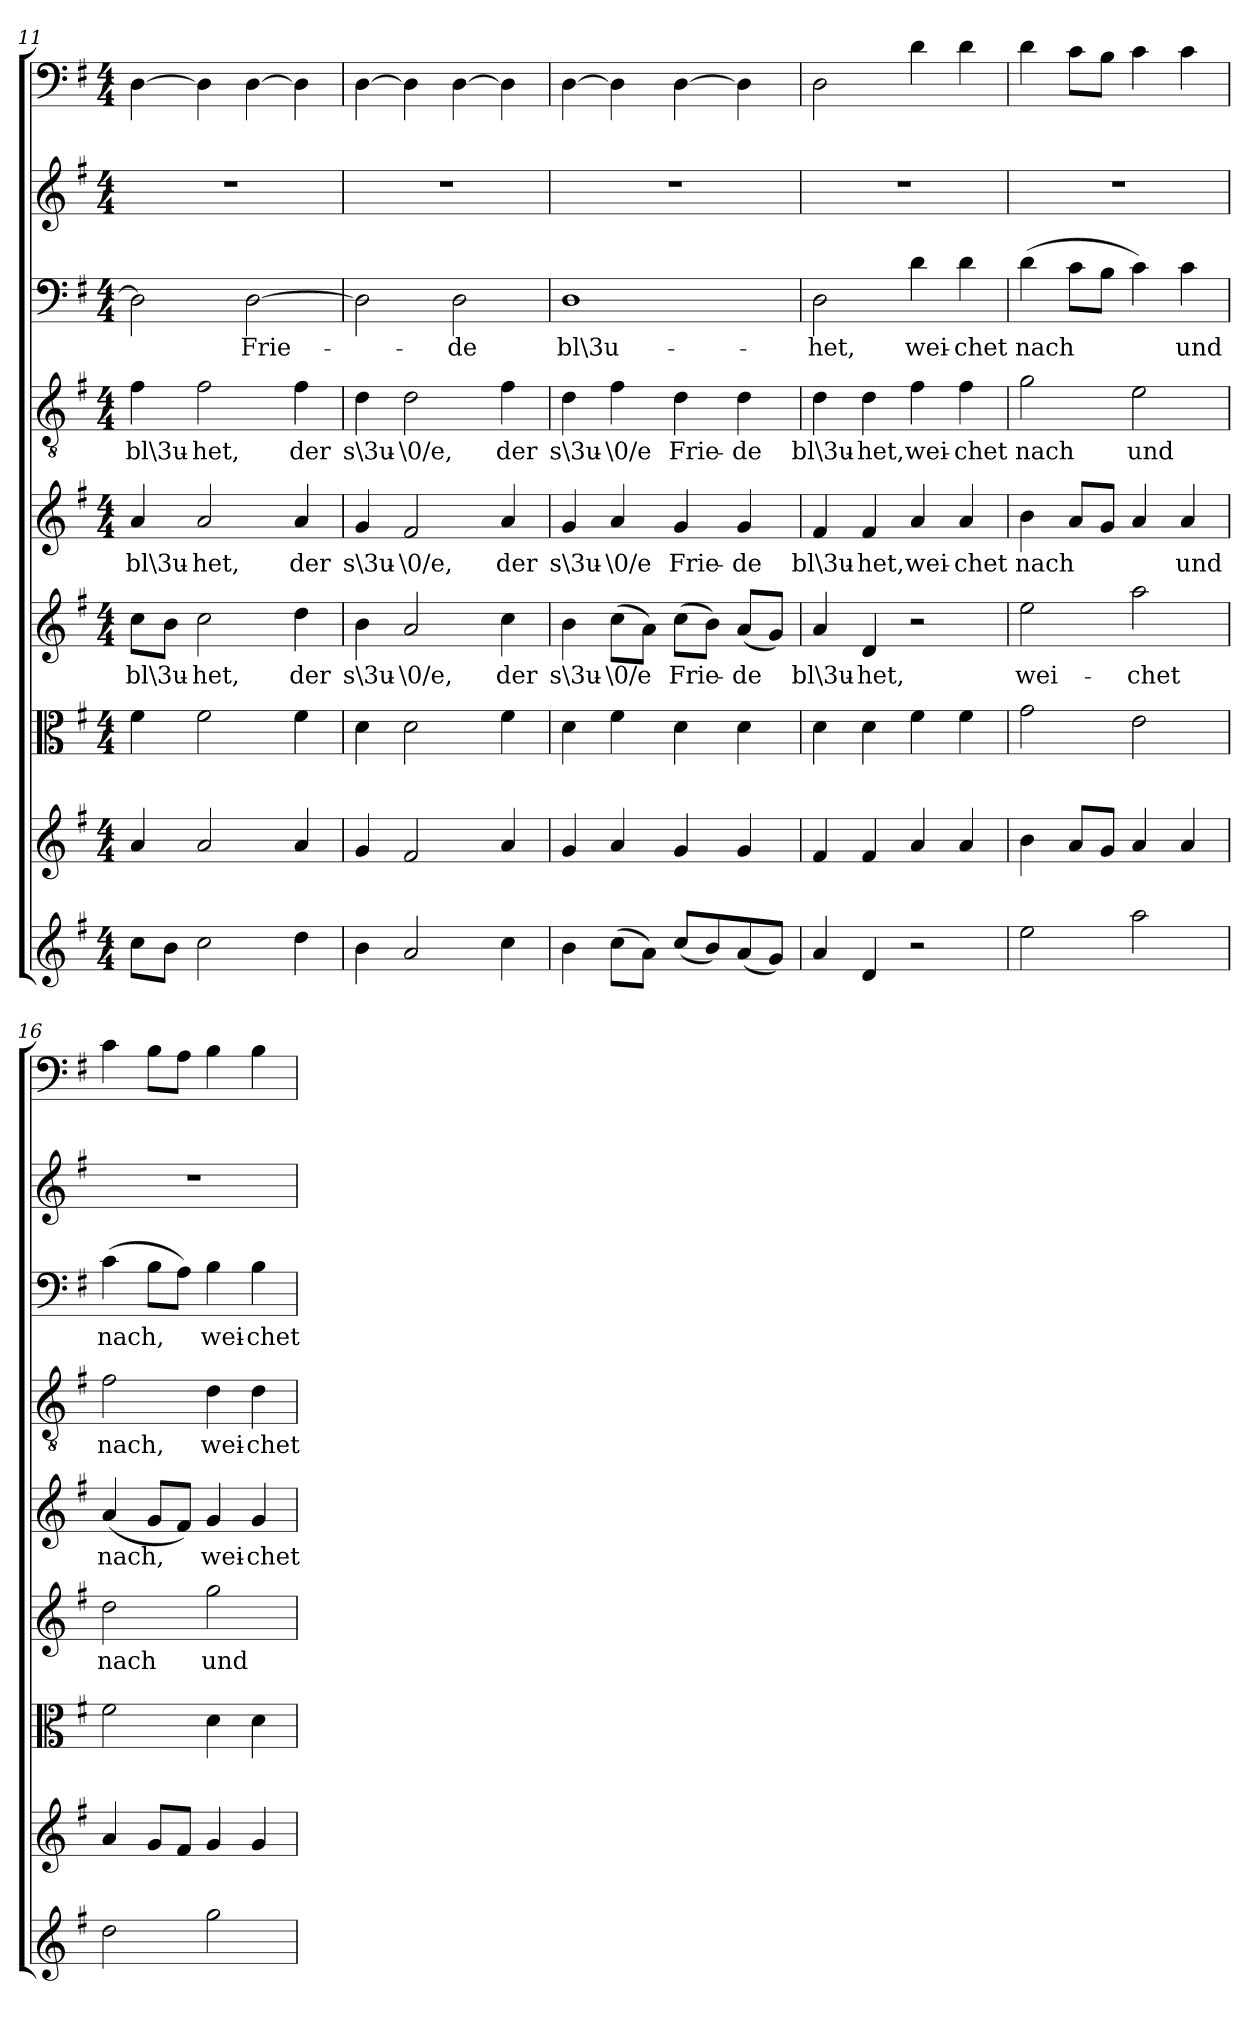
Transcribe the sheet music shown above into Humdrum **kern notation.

**kern	**kern	**kern	**kern	**text	**kern	**text	**kern	**text	**kern	**text	**kern	**kern
*part9	*part8	*part7	*part6	*part6	*part5	*part5	*part4	*part4	*part3	*part3	*part2	*part1
*staff9	*staff8	*staff7	*staff6	*staff6	*staff5	*staff5	*staff4	*staff4	*staff3	*staff3	*staff2	*staff1
*clefG2	*clefG2	*clefC3	*clefG2	*	*clefG2	*	*clefGv2	*	*clefF4	*	*clefG2	*clefF4
*k[f#]	*k[f#]	*k[f#]	*k[f#]	*	*k[f#]	*	*k[f#]	*	*k[f#]	*	*k[f#]	*k[f#]
*G:	*G:	*G:	*G:	*	*G:	*	*G:	*	*G:	*	*G:	*G:
*M4/4	*M4/4	*M4/4	*M4/4	*	*M4/4	*	*M4/4	*	*M4/4	*	*M4/4	*M4/4
=11	=11	=11	=11	=11	=11	=11	=11	=11	=11	=11	=11	=11
8cc\L	4a/	4f#\	8cc\L	bl\3u-	4a/	bl\3u-	4f#\	bl\3u-	2D\]	.	1r	[4D\
8b\J	.	.	8b\J	.	.	.	.	.	.	.	.	.
2cc\	2a/	2f#\	2cc\	-het,	2a/	-het,	2f#\	-het,	.	.	.	4D\]
.	.	.	.	.	.	.	.	.	[2D\	Frie-	.	[4D\
4dd\	4a/	4f#\	4dd\	der	4a/	der	4f#\	der	.	.	.	4D\]
=12	=12	=12	=12	=12	=12	=12	=12	=12	=12	=12	=12	=12
4b\	4g/	4d\	4b\	s\3u-	4g/	s\3u-	4d\	s\3u-	2D\]	.	1r	[4D\
2a/	2f#/	2d\	2a/	-\0/e,	2f#/	-\0/e,	2d\	-\0/e,	.	.	.	4D\]
.	.	.	.	.	.	.	.	.	2D\	-de	.	[4D\
4cc\	4a/	4f#\	4cc\	der	4a/	der	4f#\	der	.	.	.	4D\]
=13	=13	=13	=13	=13	=13	=13	=13	=13	=13	=13	=13	=13
4b\	4g/	4d\	4b\	s\3u-	4g/	s\3u-	4d\	s\3u-	1D\	bl\3u-	1r	[4D\
(8cc\L	4a/	4f#\	(8cc\L	-\0/e	4a/	-\0/e	4f#\	-\0/e	.	.	.	4D\]
8a\J)	.	.	8a\J)	.	.	.	.	.	.	.	.	.
(8cc/L	4g/	4d\	(8cc\L	Frie-	4g/	Frie-	4d\	Frie-	.	.	.	[4D\
8b/)	.	.	8b\J)	.	.	.	.	.	.	.	.	.
(8a/	4g/	4d\	(8a/L	-de	4g/	-de	4d\	-de	.	.	.	4D\]
8g/J)	.	.	8g/J)	.	.	.	.	.	.	.	.	.
=14	=14	=14	=14	=14	=14	=14	=14	=14	=14	=14	=14	=14
4a/	4f#/	4d\	4a/	bl\3u-	4f#/	bl\3u-	4d\	bl\3u-	2D\	-het,	1r	2D\
4d/	4f#/	4d\	4d/	-het,	4f#/	-het,	4d\	-het,	.	.	.	.
2r	4a/	4f#\	2r	.	4a/	wei-	4f#\	wei-	4d\	wei-	.	4d\
.	4a/	4f#\	.	.	4a/	-chet	4f#\	-chet	4d\	-chet	.	4d\
=15	=15	=15	=15	=15	=15	=15	=15	=15	=15	=15	=15	=15
2ee\	4b\	2g\	2ee\	wei-	4b\	nach	2g\	nach	(4d\	nach	1r	4d\
.	8a/L	.	.	.	8a/L	.	.	.	8c\L	.	.	8c\L
.	8g/J	.	.	.	8g/J	.	.	.	8B\J	.	.	8B\J
2aa\	4a/	2e\	2aa\	-chet	4a/	.	2e\	und	4c\)	.	.	4c\
.	4a/	.	.	.	4a/	und	.	.	4c\	und	.	4c\
=16	=16	=16	=16	=16	=16	=16	=16	=16	=16	=16	=16	=16
2dd\	4a/	2f#\	2dd\	nach	(4a/	nach,	2f#\	nach,	(4c\	nach,	1r	4c\
.	8g/L	.	.	.	8g/L	.	.	.	8B\L	.	.	8B\L
.	8f#/J	.	.	.	8f#/J)	.	.	.	8A\J)	.	.	8A\J
2gg\	4g/	4d\	2gg\	und	4g/	wei-	4d\	wei-	4B\	wei-	.	4B\
.	4g/	4d\	.	.	4g/	-chet	4d\	-chet	4B\	-chet	.	4B\
=	=	=	=	=	=	=	=	=	=	=	=	=
*-	*-	*-	*-	*-	*-	*-	*-	*-	*-	*-	*-	*-
